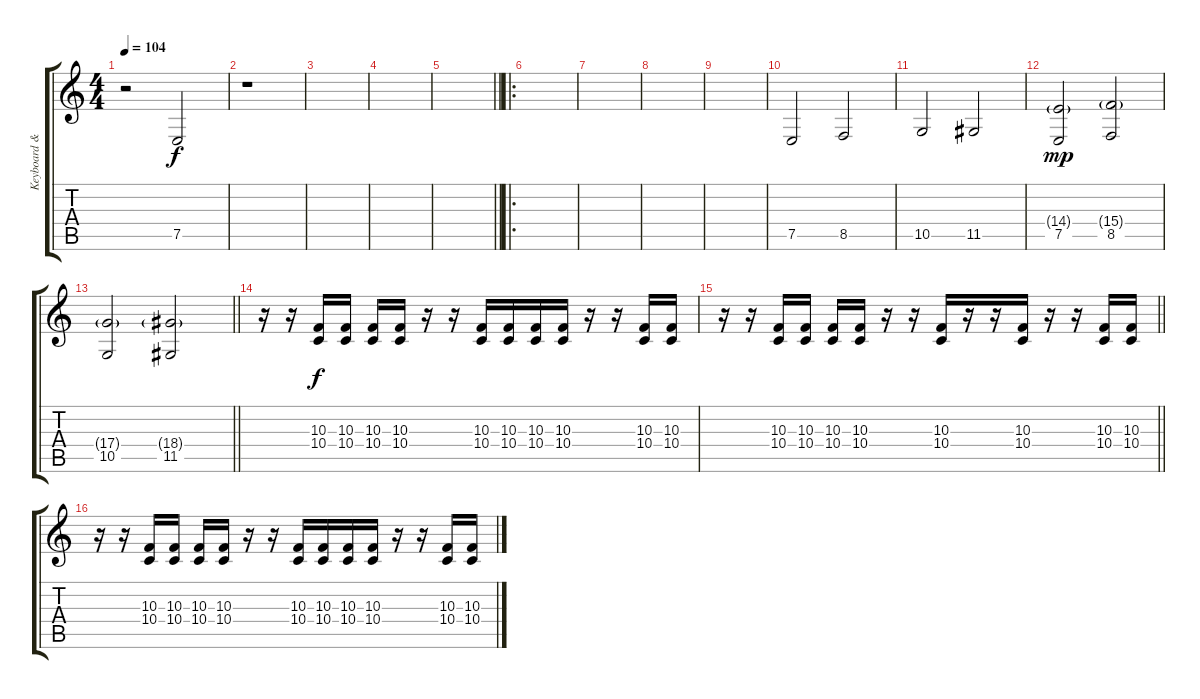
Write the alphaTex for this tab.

\track ("Keyboard & SoloGuitar" "Keyboard &") {instrument pad4choir}
\staff {score tabs}
\tuning (E4 B3 G3 D3 A2 E2) {hide}
\ts (4 4)
\tempo 104
\clef g2
\ks c
r.2{dy f instrument reversecymbal} 7.5.2 |
r.1{instrument pad4choir} |
|
|
\barLineRight lightlight
|
\ro
\section ("" "")
|
|
|
|
7.5.2 8.5.2 |
10.5.2 11.5.2 |
(14.4{g} 7.5).2{dy mp} (15.4{g} 8.5).2 |
\barLineRight lightlight
(17.4{g} 10.5).2 (18.4{g} 11.5).2 |
\section ("" "")
r.16{volume 12 instrument distortionguitar} r.16 (10.3 10.4).16{dy f} (10.3 10.4).16 (10.3 10.4).16 (10.3 10.4).16 r.16 r.16 (10.3 10.4).16 (10.3 10.4).16 (10.3 10.4).16 (10.3 10.4).16 r.16 r.16 (10.3 10.4).16 (10.3 10.4).16 |
\barLineRight lightlight
r.16 r.16 (10.3 10.4).16 (10.3 10.4).16 (10.3 10.4).16 (10.3 10.4).16 r.16 r.16 (10.3 10.4).16 r.16 r.16 (10.3 10.4).16 r.16 r.16 (10.3 10.4).16 (10.3 10.4).16 |
r.16 r.16 (10.3 10.4).16 (10.3 10.4).16 (10.3 10.4).16 (10.3 10.4).16 r.16 r.16 (10.3 10.4).16 (10.3 10.4).16 (10.3 10.4).16 (10.3 10.4).16 r.16 r.16 (10.3 10.4).16 (10.3 10.4).16
